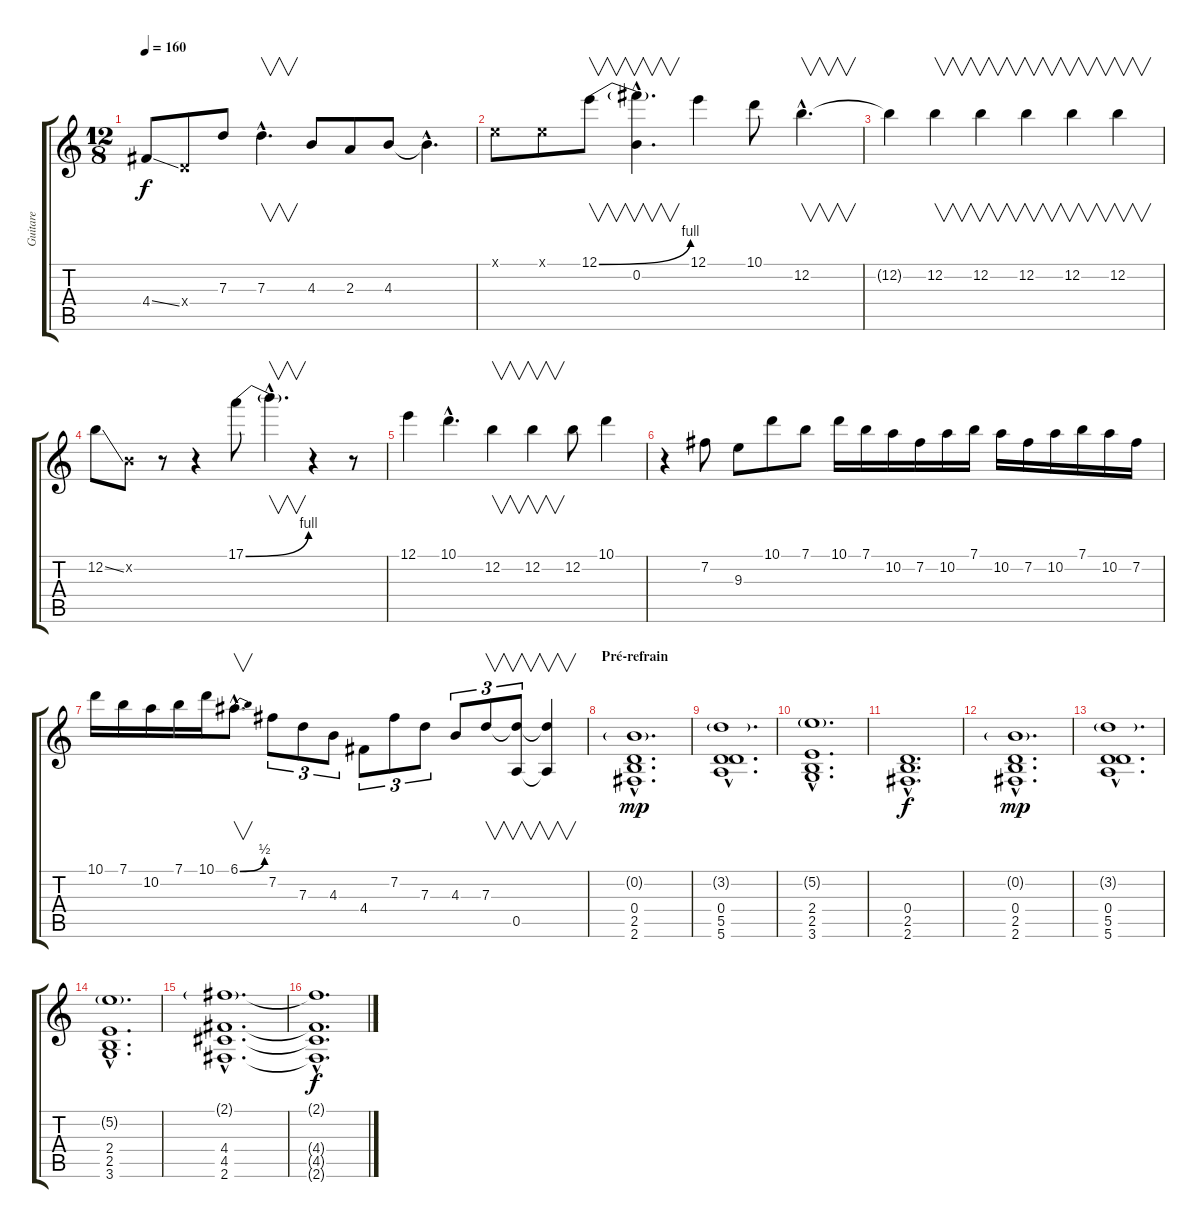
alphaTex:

\track ("Guitare" "Guitare") {instrument overdrivenguitar}
\staff {score tabs}
\tuning (E4 B3 G3 D3 A2 E2) {hide}
\ts (12 8)
\tempo 160
\clef g2
\ks c
4.4{ss}.8{dy f} 0.4{x}.8 7.3.8 7.3{hac}.4{v d} 4.3.8 2.3.8 4.3.8 4.3{hac t}.4{d} |
0.1{x}.8 0.1{x}.8 12.1{be (bend 0 0 60 4)}.8{v} (12.1{hac t} 0.2{hac}).4{v d} 12.1.4 10.1.8 12.2{hac}.4{v d} |
12.2{t}.4 12.2.4{v} 12.2.4{v} 12.2.4{v} 12.2.4{v} 12.2.4{v} |
12.2{ss}.8 0.2{x}.8 r.8 r.4 17.1{be (bend 0 0 60 4)}.8 17.1{hac t}.4{v d} r.4 r.8 |
12.1.4 10.1{hac}.4{d} 12.2.4{v} 12.2.4{v} 12.2.8 10.1.4 |
r.4 7.2.8 9.3.8 10.1.8 7.1.8 10.1.16 7.1.16 10.2.16 7.2.16 10.2.16 7.1.16 10.2.16 7.2.16 10.2.16 7.1.16 10.2.16 7.2.16 |
10.1.16 7.1.16 10.2.16 7.1.16 10.1.16 6.1{be (bend 0 0 60 2) hac}.8{v d} 7.2.8{tu (3 2)} 7.3.8{tu (3 2)} 4.3.8{tu (3 2)} 4.4.8{tu (3 2)} 7.2.8{tu (3 2)} 7.3.8{tu (3 2)} 4.3.8{tu (3 2)} 7.3.8{v tu (3 2)} (7.3{t} 0.5).8{v tu (3 2)} (7.3{t} 0.5{t}).4{v} |
\section ("" "Pré-refrain")
(0.2{g hac} 0.4{hac} 2.5{hac} 2.6{hac}).1{d dy mp} |
(3.2{g hac} 0.4{hac} 5.5{hac} 5.6{hac}).1{d} |
(5.2{g hac} 2.4{hac} 2.5{hac} 3.6{hac}).1{d} |
(0.4{hac} 2.5{hac} 2.6{hac}).1{d dy f} |
(0.2{g hac} 0.4{hac} 2.5{hac} 2.6{hac}).1{d dy mp} |
(3.2{g hac} 0.4{hac} 5.5{hac} 5.6{hac}).1{d} |
(5.2{g hac} 2.4{hac} 2.5{hac} 3.6{hac}).1{d} |
(2.1{g hac} 4.4{hac} 4.5{hac} 2.6{hac}).1{d} |
(2.1{hac t} 4.4{hac t} 4.5{hac t} 2.6{hac t}).1{d dy f}
